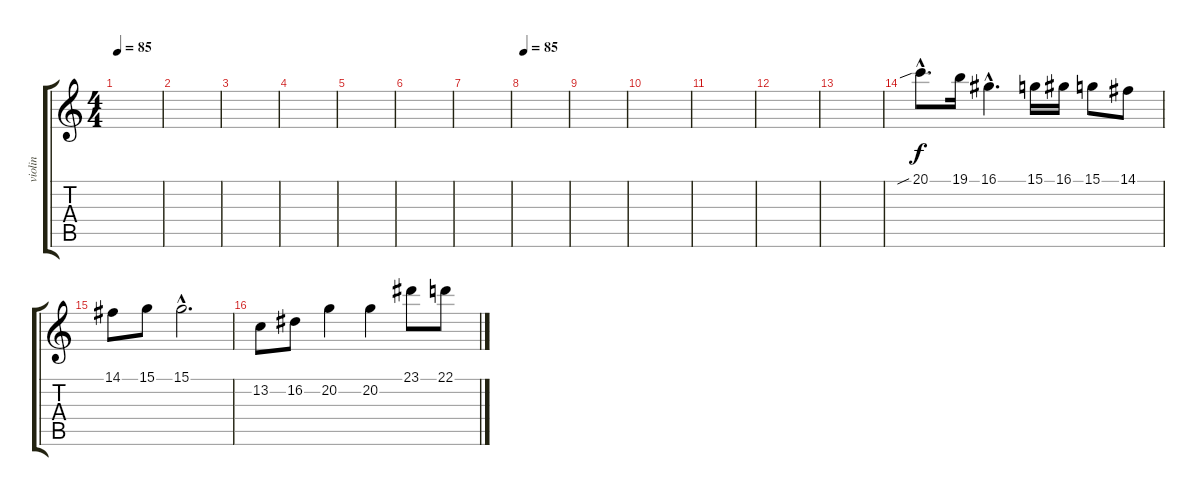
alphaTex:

\track ("violin" "violin") {instrument violin}
\staff {score tabs}
\tuning (E4 B3 G3 D3 A2 E2) {hide}
\ts (4 4)
\tempo 85
\clef g2
\ks c
|
|
|
|
|
|
|
\tempo 85
|
|
|
|
|
|
20.1{sib hac}.8{d} 19.1.16 16.1{hac}.4{d} 15.1.16 16.1.16 15.1.8 14.1.8 |
14.1.8 15.1.8 15.1{hac}.2{d} |
13.2.8 16.2.8 20.2.4 20.2.4 23.1.8 22.1.8
